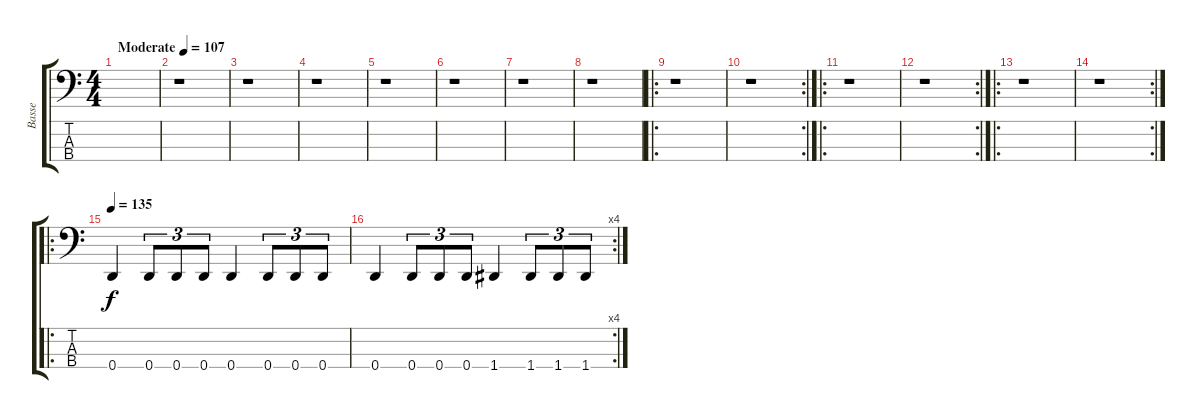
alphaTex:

\track ("Basse" "Basse") {instrument electricbassfinger}
\staff {score tabs}
\tuning (F2 C2 G1 D1) {hide}
\ts (4 4)
\tempo (107 "Moderate")
\clef f4
\ks c
|
r.1 |
r.1 |
r.1 |
r.1 |
r.1 |
r.1 |
r.1 |
\ro
r.1 |
\rc 2
r.1 |
\ro
r.1 |
\rc 2
r.1 |
\ro
r.1 |
\rc 2
r.1 |
\ro
\tempo 135
0.4.4 0.4.8{tu (3 2)} 0.4.8{tu (3 2)} 0.4.8{tu (3 2)} 0.4.4 0.4.8{tu (3 2)} 0.4.8{tu (3 2)} 0.4.8{tu (3 2)} |
\rc 4
0.4.4 0.4.8{tu (3 2)} 0.4.8{tu (3 2)} 0.4.8{tu (3 2)} 1.4.4 1.4.8{tu (3 2)} 1.4.8{tu (3 2)} 1.4.8{tu (3 2)}
